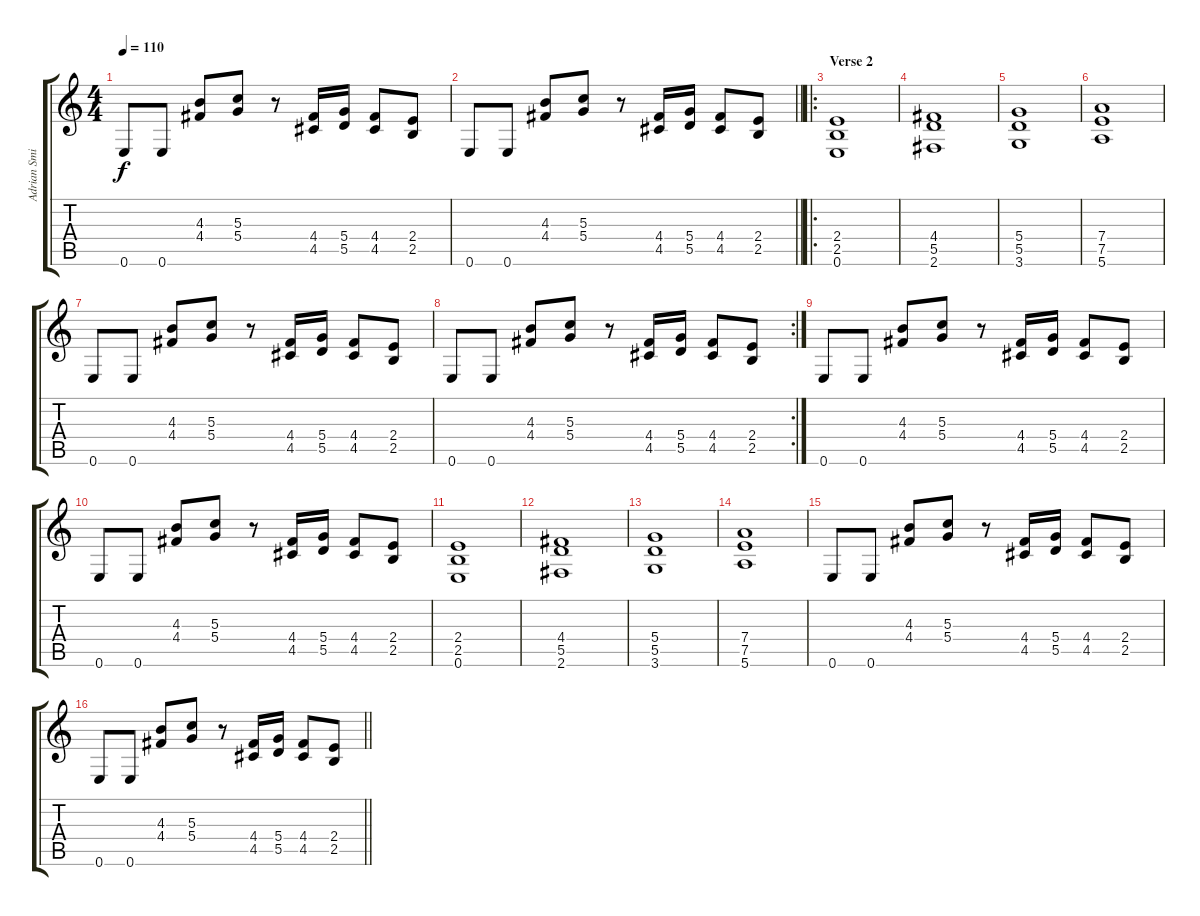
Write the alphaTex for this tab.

\track ("Adrian Smith (Dis)" "Adrian Smi") {instrument distortionguitar}
\staff {score tabs}
\tuning (E4 B3 G3 D3 A2 E2) {hide}
\ts (4 4)
\tempo 110
\clef g2
\ks c
0.6.8{dy f} 0.6.8 (4.3 4.4).8 (5.3 5.4).8 r.8 (4.4 4.5).16 (5.4 5.5).16 (4.4 4.5).8 (2.4 2.5).8 |
\barLineRight lightlight
0.6.8 0.6.8 (4.3 4.4).8 (5.3 5.4).8 r.8 (4.4 4.5).16 (5.4 5.5).16 (4.4 4.5).8 (2.4 2.5).8 |
\ro
\section ("" "Verse 2")
(2.4 2.5 0.6).1 |
(4.4 5.5 2.6).1 |
(5.4 5.5 3.6).1 |
(7.4 7.5 5.6).1 |
0.6.8 0.6.8 (4.3 4.4).8 (5.3 5.4).8 r.8 (4.4 4.5).16 (5.4 5.5).16 (4.4 4.5).8 (2.4 2.5).8 |
\rc 2
0.6.8 0.6.8 (4.3 4.4).8 (5.3 5.4).8 r.8 (4.4 4.5).16 (5.4 5.5).16 (4.4 4.5).8 (2.4 2.5).8 |
0.6.8 0.6.8 (4.3 4.4).8 (5.3 5.4).8 r.8 (4.4 4.5).16 (5.4 5.5).16 (4.4 4.5).8 (2.4 2.5).8 |
0.6.8 0.6.8 (4.3 4.4).8 (5.3 5.4).8 r.8 (4.4 4.5).16 (5.4 5.5).16 (4.4 4.5).8 (2.4 2.5).8 |
(2.4 2.5 0.6).1 |
(4.4 5.5 2.6).1 |
(5.4 5.5 3.6).1 |
(7.4 7.5 5.6).1 |
0.6.8 0.6.8 (4.3 4.4).8 (5.3 5.4).8 r.8 (4.4 4.5).16 (5.4 5.5).16 (4.4 4.5).8 (2.4 2.5).8 |
\barLineRight lightlight
0.6.8 0.6.8 (4.3 4.4).8 (5.3 5.4).8 r.8 (4.4 4.5).16 (5.4 5.5).16 (4.4 4.5).8 (2.4 2.5).8
